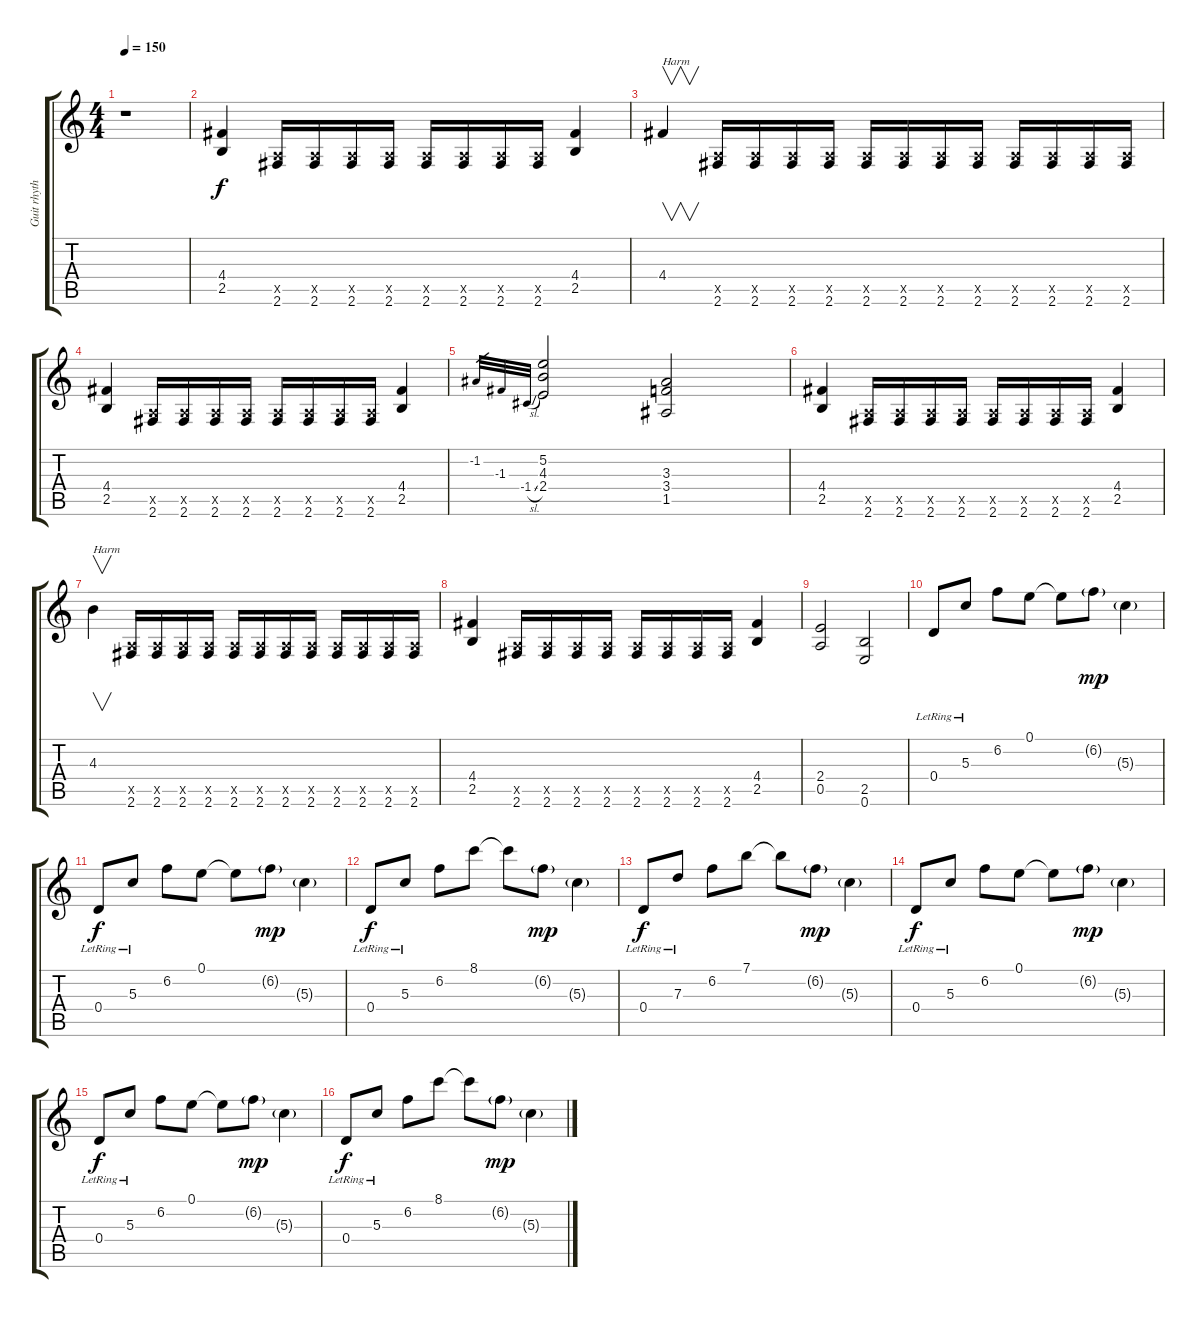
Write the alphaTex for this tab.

\track ("Guit rhythm" "Guit rhyth") {instrument distortionguitar}
\staff {score tabs}
\tuning (E4 B3 G3 D3 A2 E2) {hide}
\ts (4 4)
\tempo 150
\clef g2
\ks c
r.1{dy f instrument distortionguitar} |
(4.4 2.5).4 (0.5{x} 2.6).16 (0.5{x} 2.6).16 (0.5{x} 2.6).16 (0.5{x} 2.6).16 (0.5{x} 2.6).16 (0.5{x} 2.6).16 (0.5{x} 2.6).16 (0.5{x} 2.6).16 (4.4 2.5).4 |
4.4.4{v txt "Harm"} (0.5{x} 2.6).16 (0.5{x} 2.6).16 (0.5{x} 2.6).16 (0.5{x} 2.6).16 (0.5{x} 2.6).16 (0.5{x} 2.6).16 (0.5{x} 2.6).16 (0.5{x} 2.6).16 (0.5{x} 2.6).16 (0.5{x} 2.6).16 (0.5{x} 2.6).16 (0.5{x} 2.6).16 |
(4.4 2.5).4 (0.5{x} 2.6).16 (0.5{x} 2.6).16 (0.5{x} 2.6).16 (0.5{x} 2.6).16 (0.5{x} 2.6).16 (0.5{x} 2.6).16 (0.5{x} 2.6).16 (0.5{x} 2.6).16 (4.4 2.5).4 |
-1.2.32{gr} -1.3.32{gr} -1.4{sl}.32{gr} (5.2 4.3 2.4).2 (3.3 3.4 1.5).2 |
(4.4 2.5).4 (0.5{x} 2.6).16 (0.5{x} 2.6).16 (0.5{x} 2.6).16 (0.5{x} 2.6).16 (0.5{x} 2.6).16 (0.5{x} 2.6).16 (0.5{x} 2.6).16 (0.5{x} 2.6).16 (4.4 2.5).4 |
4.3.4{v txt "Harm"} (0.5{x} 2.6).16 (0.5{x} 2.6).16 (0.5{x} 2.6).16 (0.5{x} 2.6).16 (0.5{x} 2.6).16 (0.5{x} 2.6).16 (0.5{x} 2.6).16 (0.5{x} 2.6).16 (0.5{x} 2.6).16 (0.5{x} 2.6).16 (0.5{x} 2.6).16 (0.5{x} 2.6).16 |
(4.4 2.5).4 (0.5{x} 2.6).16 (0.5{x} 2.6).16 (0.5{x} 2.6).16 (0.5{x} 2.6).16 (0.5{x} 2.6).16 (0.5{x} 2.6).16 (0.5{x} 2.6).16 (0.5{x} 2.6).16 (4.4 2.5).4 |
(2.4 0.5).2 (2.5 0.6).2 |
0.4{lr}.8{instrument acousticguitarnylon} 5.3{lr}.8 6.2.8 0.1.8 0.1{t}.8 6.2{g}.8{dy mp} 5.3{g}.4 |
0.4{lr}.8{dy f} 5.3{lr}.8 6.2.8 0.1.8 0.1{t}.8 6.2{g}.8{dy mp} 5.3{g}.4 |
0.4{lr}.8{dy f} 5.3{lr}.8 6.2.8 8.1.8 8.1{t}.8 6.2{g}.8{dy mp} 5.3{g}.4 |
0.4{lr}.8{dy f} 7.3{lr}.8 6.2.8 7.1.8 7.1{t}.8 6.2{g}.8{dy mp} 5.3{g}.4 |
0.4{lr}.8{dy f} 5.3{lr}.8 6.2.8 0.1.8 0.1{t}.8 6.2{g}.8{dy mp} 5.3{g}.4 |
0.4{lr}.8{dy f} 5.3{lr}.8 6.2.8 0.1.8 0.1{t}.8 6.2{g}.8{dy mp} 5.3{g}.4 |
0.4{lr}.8{dy f} 5.3{lr}.8 6.2.8 8.1.8 8.1{t}.8 6.2{g}.8{dy mp} 5.3{g}.4
